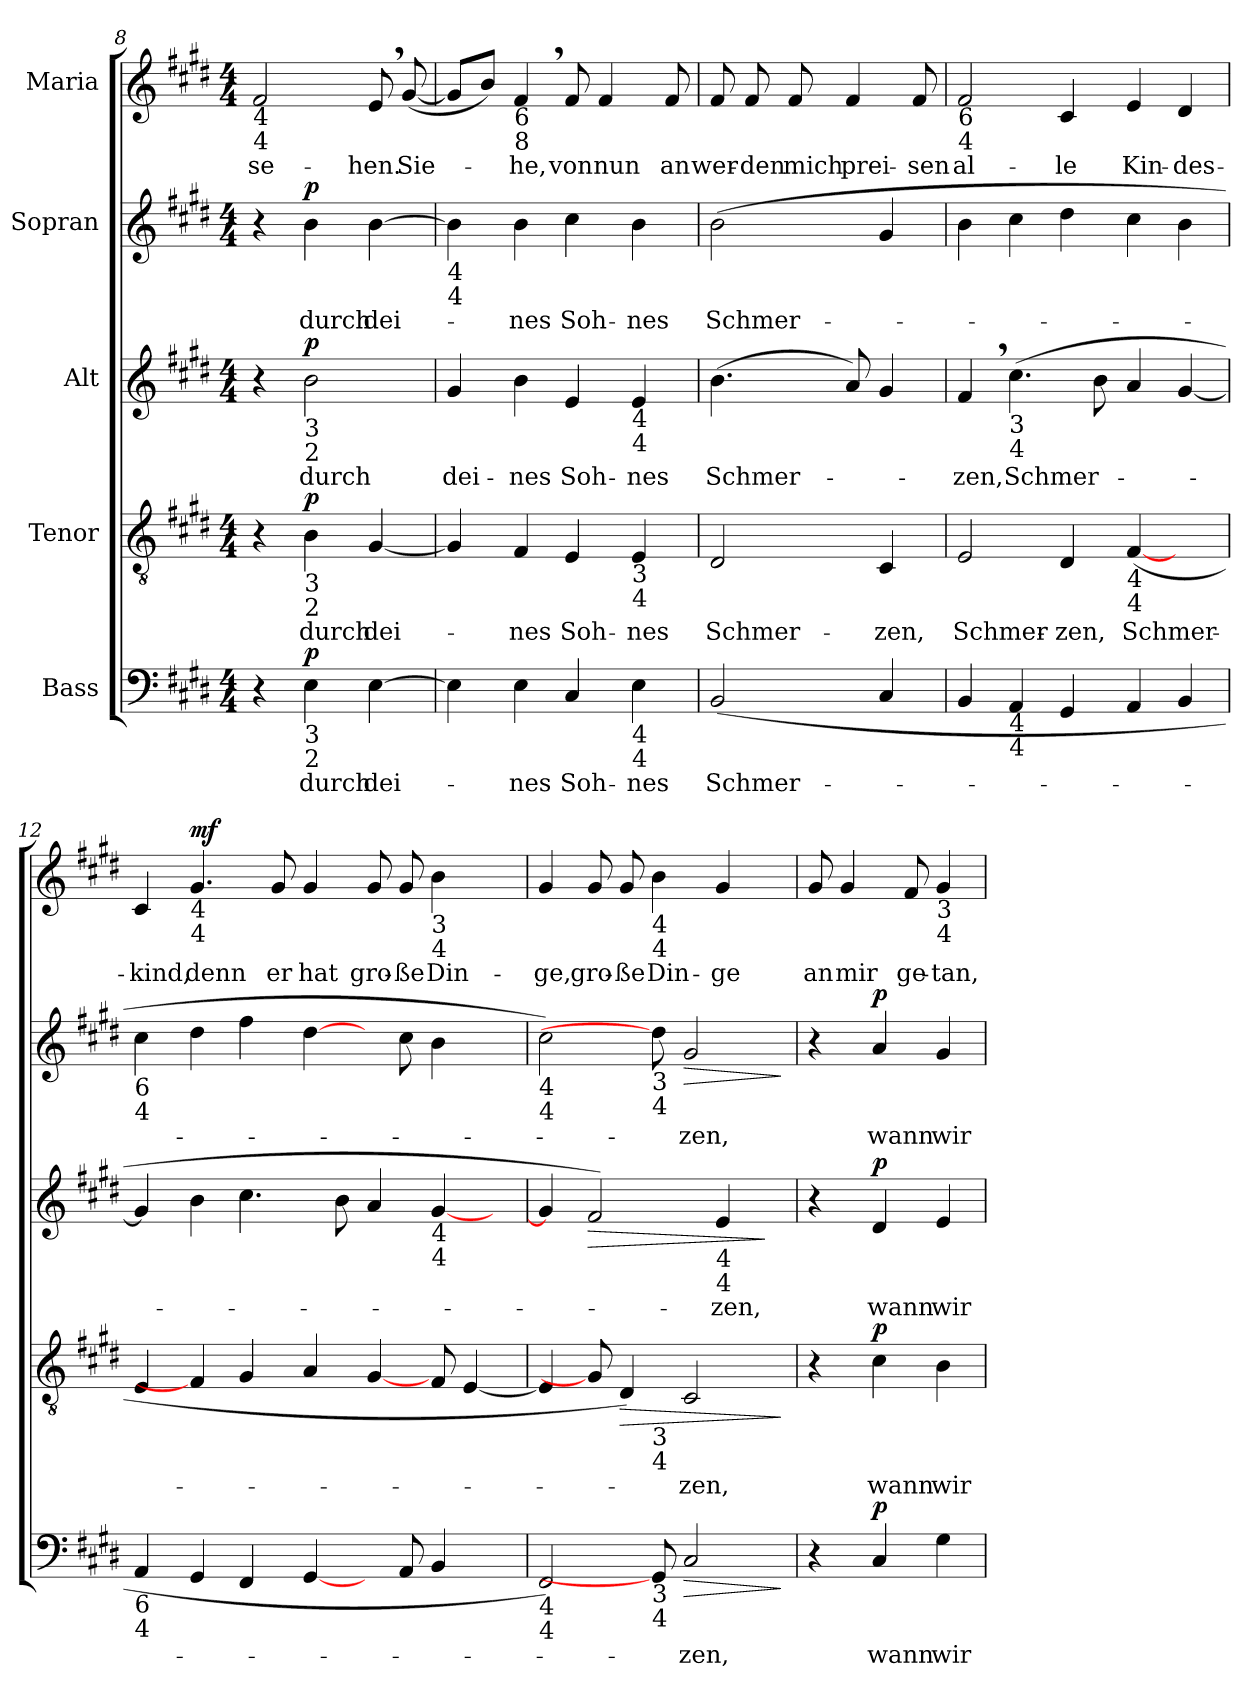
**kern	**text	**dynam	**kern	**text	**dynam	**kern	**text	**dynam	**kern	**text	**dynam	**kern	**text	**dynam
*part5	*part5	*part5	*part4	*part4	*part4	*part3	*part3	*part3	*part2	*part2	*part2	*part1	*part1	*part1
*staff5	*staff5	*staff5	*staff4	*staff4	*staff4	*staff3	*staff3	*staff3	*staff2	*staff2	*staff2	*staff1	*staff1	*staff1
*I"Bass	*	*	*I"Tenor	*	*	*I"Alt	*	*	*I"Sopran	*	*	*I"Maria	*	*
*clefF4	*	*	*clefGv2	*	*	*clefG2	*	*	*clefG2	*	*	*clefG2	*	*
*k[f#c#g#d#]	*	*	*k[f#c#g#d#]	*	*	*k[f#c#g#d#]	*	*	*k[f#c#g#d#]	*	*	*k[f#c#g#d#]	*	*
*M4/4	*	*	*M4/4	*	*	*M4/4	*	*	*M4/4	*	*	*M4/4	*	*
=8	=8	=8	=8	=8	=8	=8	=8	=8	=8	=8	=8	=8	=8	=8
!	!	!	!	!	!	!	!	!	!	!	!	!LO:TX:b:t=4	!	!
!	!	!	!	!	!	!	!	!	!	!	!	!LO:TX:b:t=4	!	!
4r	.	.	4r	.	.	4r	.	.	4r	.	.	2f#/	-se-	.
!	!	!	!	!	!	!LO:TX:b:t=3	!	!	!	!	!	!	!	!
!	!	!	!	!	!	!LO:TX:b:t=2	!	!	!	!	!	!	!	!
!	!	!	!LO:TX:b:t=3	!	!	!	!	!	!	!	!	!	!	!
!	!	!	!LO:TX:b:t=2	!	!	!	!	!	!	!	!	!	!	!
!LO:TX:b:t=3	!	!	!	!	!	!	!	!	!	!	!	!	!	!
!LO:TX:b:t=2	!	!	!	!	!	!	!	!	!	!	!	!	!	!
!	!	!LO:DY:a	!	!	!LO:DY:a	!	!	!LO:DY:a	!	!	!LO:DY:a	!	!	!
4E\	durch	p	4B\	durch	p	2b\	durch	p	4b\	durch	p	.	.	.
[4E\	dei-	.	[4G#/	dei-	.	.	.	.	[4b\	dei-	.	8e,/	-hen.	.
.	.	.	.	.	.	.	.	.	.	.	.	([8g#/	Sie-	.
=9	=9	=9	=9	=9	=9	=9	=9	=9	=9	=9	=9	=9	=9	=9
!	!	!	!	!	!	!	!	!	!LO:TX:b:t=4	!	!	!	!	!
!	!	!	!	!	!	!	!	!	!LO:TX:b:t=4	!	!	!	!	!
4E\]	.	.	4G#/]	.	.	4g#/	dei-	.	4b\]	.	.	8g#/L]	.	.
.	.	.	.	.	.	.	.	.	.	.	.	8b/J)	.	.
!	!	!	!	!	!	!	!	!	!	!	!	!LO:TX:b:t=6	!	!
!	!	!	!	!	!	!	!	!	!	!	!	!LO:TX:b:t=8	!	!
4E\	-nes	.	4F#/	-nes	.	4b\	-nes	.	4b\	-nes	.	4f#,/	-he,	.
4C#/	Soh-	.	4E/	Soh-	.	4e/	Soh-	.	4cc#\	Soh-	.	8f#/	von	.
.	.	.	.	.	.	.	.	.	.	.	.	4f#/	nun	.
!	!	!	!	!	!	!LO:TX:b:t=4	!	!	!	!	!	!	!	!
!	!	!	!	!	!	!LO:TX:b:t=4	!	!	!	!	!	!	!	!
!	!	!	!LO:TX:b:t=3	!	!	!	!	!	!	!	!	!	!	!
!	!	!	!LO:TX:b:t=4	!	!	!	!	!	!	!	!	!	!	!
!LO:TX:b:t=4	!	!	!	!	!	!	!	!	!	!	!	!	!	!
!LO:TX:b:t=4	!	!	!	!	!	!	!	!	!	!	!	!	!	!
4E\	-nes	.	4E/	-nes	.	4e/	-nes	.	4b\	-nes	.	.	.	.
.	.	.	.	.	.	.	.	.	.	.	.	8f#/	an	.
!!LO:PB:g=z
=10	=10	=10	=10	=10	=10	=10	=10	=10	=10	=10	=10	=10	=10	=10
(2BB/	Schmer-	.	2D#/	Schmer-	.	(4.b\	Schmer-	.	(2b\	Schmer-	.	8f#/	wer-	.
.	.	.	.	.	.	.	.	.	.	.	.	8f#/	-den	.
.	.	.	.	.	.	.	.	.	.	.	.	8f#/	mich	.
.	.	.	.	.	.	8a/)	.	.	.	.	.	4f#/	prei-	.
4C#/	.	.	4C#/	-zen,	.	4g#/	.	.	4g#/	.	.	.	.	.
.	.	.	.	.	.	.	.	.	.	.	.	8f#/	-sen	.
=11	=11	=11	=11	=11	=11	=11	=11	=11	=11	=11	=11	=11	=11	=11
!	!	!	!	!	!	!	!	!	!	!	!	!LO:TX:b:t=6	!	!
!	!	!	!	!	!	!	!	!	!	!	!	!LO:TX:b:t=4	!	!
4BB/	.	.	2E/	Schmer-	.	4f#,/	-zen,	.	4b\	.	.	2f#/	al-	.
!	!	!	!	!	!	!LO:TX:b:t=3	!	!	!	!	!	!	!	!
!	!	!	!	!	!	!LO:TX:b:t=4	!	!	!	!	!	!	!	!
!LO:TX:b:t=4	!	!	!	!	!	!	!	!	!	!	!	!	!	!
!LO:TX:b:t=4	!	!	!	!	!	!	!	!	!	!	!	!	!	!
4AA/	.	.	.	.	.	(>4.cc#\	Schmer-	.	4cc#\	.	.	.	.	.
4GG#/	.	.	4D#/	-zen,	.	.	.	.	4dd#\	.	.	4c#/	-le	.
.	.	.	.	.	.	8b\	.	.	.	.	.	.	.	.
!	!	!	!LO:TX:b:t=4	!	!	!	!	!	!	!	!	!	!	!
!	!	!	!LO:TX:b:t=4	!	!	!	!	!	!	!	!	!	!	!
4AA/	.	.	([4F#/	Schmer-	.	4a/	.	.	4cc#\	.	.	4e/	Kin-	.
4BB/	.	.	4ryy	.	.	[4g#/	.	.	4b\	.	.	4d#/	-des-	.
=12	=12	=12	=12	=12	=12	=12	=12	=12	=12	=12	=12	=12	=12	=12
!	!	!	!	!	!	!	!	!	!LO:TX:b:t=6	!	!	!	!	!
!	!	!	!	!	!	!	!	!	!LO:TX:b:t=4	!	!	!	!	!
!LO:TX:b:t=6	!	!	!	!	!	!	!	!	!	!	!	!	!	!
!LO:TX:b:t=4	!	!	!	!	!	!	!	!	!	!	!	!	!	!
4AA/	.	.	4E/	.	.	4g#/]	.	.	4cc#\	.	.	4c#/	-kind,	.
!	!	!	!	!	!	!	!	!	!	!	!	!LO:TX:b:t=4	!	!
!	!	!	!	!	!	!	!	!	!	!	!	!LO:TX:b:t=4	!	!
!	!	!	!	!	!	!	!	!	!	!	!	!	!	!LO:DY:a
4GG#/	.	.	4F#/]	.	.	4b\	.	.	4dd#\	.	.	4.g#/	denn	mf
4FF#/	.	.	4G#/	.	.	4.cc#\	.	.	4ff#\	.	.	.	.	.
.	.	.	.	.	.	.	.	.	.	.	.	8g#/	er	.
[4GG#/	.	.	4A/	.	.	.	.	.	[4dd#\	.	.	4g#/	hat	.
.	.	.	.	.	.	8b\	.	.	.	.	.	.	.	.
8ryy	.	.	[4G#/	.	.	4a/	.	.	8ryy	.	.	8g#/	gro-	.
8AA/	.	.	.	.	.	.	.	.	8cc#\	.	.	8g#/	-ße	.
!	!	!	!	!	!	!	!	!	!	!	!	!LO:TX:b:t=3	!	!
!	!	!	!	!	!	!	!	!	!	!	!	!LO:TX:b:t=4	!	!
!	!	!	!	!	!	!LO:TX:b:t=4	!	!	!	!	!	!	!	!
!	!	!	!	!	!	!LO:TX:b:t=4	!	!	!	!	!	!	!	!
4BB/	.	.	8F#/	.	.	[4g#/	.	.	4b\	.	.	4b\	Din-	.
.	.	.	[4E/	.	.	.	.	.	.	.	.	.	.	.
8ryy	.	.	.	.	.	8ryy	.	.	8ryy	.	.	8ryy	.	.
=13	=13	=13	=13	=13	=13	=13	=13	=13	=13	=13	=13	=13	=13	=13
!	!	!	!	!	!	!	!	!	!LO:TX:b:t=4	!	!	!	!	!
!	!	!	!	!	!	!	!	!	!LO:TX:b:t=4	!	!	!	!	!
!LO:TX:b:t=4	!	!	!	!	!	!	!	!	!	!	!	!	!	!
!LO:TX:b:t=4	!	!	!	!	!	!	!	!	!	!	!	!	!	!
*	*	*	*^	*	*	*	*	*	*	*	*	*	*	*
2FF#/)	.	.	4E/]	2ryy	.	.	4g#/]	.	.	2cc#\)	.	.	4g#/	-ge,	.
!	!	!	!	!	!	!	!	!	!LO:HP:b	!	!	!	!	!	!
.	.	.	8G#/]	.	.	.	2f#/)	.	>	.	.	.	8g#/	gro-	.
!	!	!	!	!	!	!LO:HP:b	!	!	!	!	!	!	!	!	!
.	.	.	4D#/)	.	.	>	.	.	.	.	.	.	8g#/	-ße	.
!	!	!	!	!	!	!	!	!	!	!	!	!	!LO:TX:b:t=4	!	!
!	!	!	!	!	!	!	!	!	!	!	!	!	!LO:TX:b:t=4	!	!
!	!	!	!	!	!	!	!	!	!	!LO:TX:b:t=3	!	!	!	!	!
!	!	!	!	!	!	!	!	!	!	!LO:TX:b:t=4	!	!	!	!	!
!	!	!	!	!LO:TX:b:t=3	!	!	!	!	!	!	!	!	!	!	!
!	!	!	!	!LO:TX:b:t=4	!	!	!	!	!	!	!	!	!	!	!
!LO:TX:b:t=3	!	!	!	!	!	!	!	!	!	!	!	!	!	!	!
!LO:TX:b:t=4	!	!	!	!	!	!	!	!	!	!	!	!	!	!	!
8GG#/]	.	.	.	2ryy	.	.	.	.	.	8dd#\]	.	.	4b\	Din-	.
!	!	!LO:HP:b	!	!	!	!	!	!	!	!	!	!LO:HP:b	!	!	!
2C#/	-zen,	>	2C#/	.	-zen,	.	.	.	.	2g#/	-zen,	>	.	.	.
!	!	!	!	!	!	!	!LO:TX:b:t=4	!	!	!	!	!	!	!	!
!	!	!	!	!	!	!	!LO:TX:b:t=4	!	!	!	!	!	!	!	!
.	.	.	.	.	.	.	4e/	-zen,	.	.	.	.	4g#/	-ge	.
.	.	.	.	8ryy	.	.	8ryy	.	]	.	.	.	8ryy	.	.
.	.	]	.	.	.	]	.	.	.	.	.	]	.	.	.
*	*	*	*v	*v	*	*	*	*	*	*	*	*	*	*	*
!!LO:LB:g=z
=14	=14	=14	=14	=14	=14	=14	=14	=14	=14	=14	=14	=14	=14	=14
4r	.	.	4r	.	.	4r	.	.	4r	.	.	8g#/	an	.
.	.	.	.	.	.	.	.	.	.	.	.	4g#/	mir	.
!	!	!LO:DY:a	!	!	!LO:DY:a	!	!	!LO:DY:a	!	!	!LO:DY:a	!	!	!
4C#/	wann	p	4c#\	wann	p	4d#/	wann	p	4a/	wann	p	.	.	.
.	.	.	.	.	.	.	.	.	.	.	.	8f#/	ge-	.
!	!	!	!	!	!	!	!	!	!	!	!	!LO:TX:b:t=3	!	!
!	!	!	!	!	!	!	!	!	!	!	!	!LO:TX:b:t=4	!	!
4G#\	wir	.	4B\	wir	.	4e/	wir	.	4g#/	wir	.	4g#/	-tan,	.
=	=	=	=	=	=	=	=	=	=	=	=	=	=	=
*-	*-	*-	*-	*-	*-	*-	*-	*-	*-	*-	*-	*-	*-	*-
